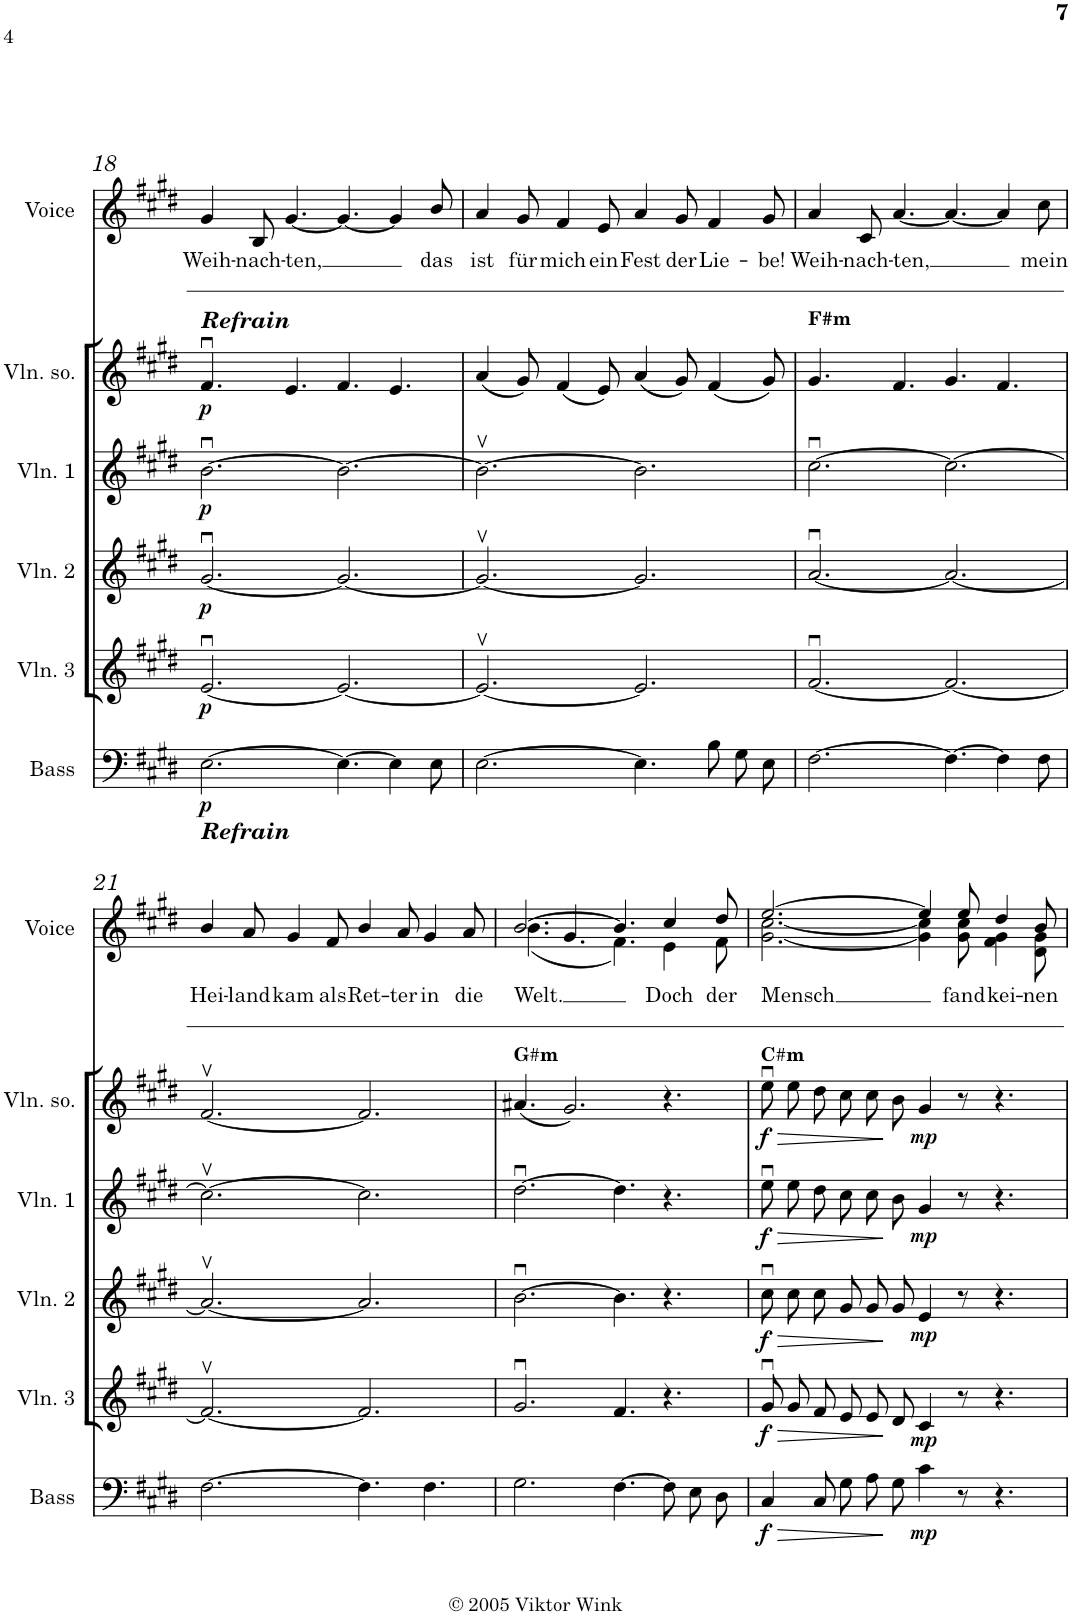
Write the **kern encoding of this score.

**kern	**dynam	**kern	**dynam	**kern	**dynam	**kern	**dynam	**kern	**dynam	**kern	**text
*part6	*part6	*part5	*part5	*part4	*part4	*part3	*part3	*part2	*part2	*part1	*part1
*staff6	*staff6	*staff5	*staff5	*staff4	*staff4	*staff3	*staff3	*staff2	*staff2	*staff1	*staff1
*I"Bass Gitarre	*	*I"Violine 3	*	*I"Violine 2	*	*I"Violine 1	*	*I"Violine solo	*	*I"Voice	*
*I'Bass	*	*I'Vln. 3	*	*I'Vln. 2	*	*I'Vln. 1	*	*I'Vln. so.	*	*I'Voice	*
!!LO:PB:g=z
*clefF4	*	*clefG2	*	*clefG2	*	*clefG2	*	*clefG2	*	*clefG2	*
*Trd7c12	*	*	*	*	*	*	*	*	*	*	*
*k[f#c#g#d#]	*	*k[f#c#g#d#]	*	*k[f#c#g#d#]	*	*k[f#c#g#d#]	*	*k[f#c#g#d#]	*	*k[f#c#g#d#]	*
*E:	*	*E:	*	*E:	*	*E:	*	*E:	*	*E:	*
*M12/8	*	*M12/8	*	*M12/8	*	*M12/8	*	*M12/8	*	*M12/8	*
=18	=18	=18	=18	=18	=18	=18	=18	=18	=18	=18	=18
!	!	!	!	!	!	!	!	!	!	!LO:TX:b:Bi:t=Refrain	!
!LO:TX:b:Bi:t=Refrain	!	!	!	!	!	!	!	!	!	!	!
!	!LO:DY:b	!	!LO:DY:b	!	!LO:DY:b	!	!LO:DY:b	!	!LO:DY:b	!	!LO:LY:b
[>2.E\	p	[<2.eu/	p	[<2.g#u/	p	[>2.bu\	p	4.f#u/	p	4g#/	Weih-
!	!	!	!	!	!	!	!	!	!	!	!LO:LY:b
.	.	.	.	.	.	.	.	.	.	8B/	-nach-
!	!	!	!	!	!	!	!	!	!	!	!LO:LY:b
.	.	.	.	.	.	.	.	4.e/	.	[<4.g#/	-ten,
4.E\_	.	2.e/_	.	2.g#/_	.	2.b\_	.	4.f#/	.	4.g#/_	.
4E\]	.	.	.	.	.	.	.	4.e/	.	4g#/]	.
!	!	!	!	!	!	!	!	!	!	!	!LO:LY:b
8E\	.	.	.	.	.	.	.	.	.	8b/	das
=19	=19	=19	=19	=19	=19	=19	=19	=19	=19	=19	=19
!	!	!	!	!	!	!	!	!	!	!	!LO:LY:b
[>2.E\	.	2.ev/_	.	2.g#v/_	.	2.bv\_	.	(4a/	.	4a/	ist
!	!	!	!	!	!	!	!	!	!	!	!LO:LY:b
.	.	.	.	.	.	.	.	8g#/)	.	8g#/	für
!	!	!	!	!	!	!	!	!	!	!	!LO:LY:b
.	.	.	.	.	.	.	.	(4f#/	.	4f#/	mich
!	!	!	!	!	!	!	!	!	!	!	!LO:LY:b
.	.	.	.	.	.	.	.	8e/)	.	8e/	ein
!	!	!	!	!	!	!	!	!	!	!	!LO:LY:b
4.E\]	.	2.e/]	.	2.g#/]	.	2.b\]	.	(4a/	.	4a/	Fest
!	!	!	!	!	!	!	!	!	!	!	!LO:LY:b
.	.	.	.	.	.	.	.	8g#/)	.	8g#/	der
!	!	!	!	!	!	!	!	!	!	!	!LO:LY:b
8B\L	.	.	.	.	.	.	.	(4f#/	.	4f#/	Lie-
8G#\	.	.	.	.	.	.	.	.	.	.	.
!	!	!	!	!	!	!	!	!	!	!	!LO:LY:b
8E\J	.	.	.	.	.	.	.	8g#/)	.	8g#/	-be!
=20	=20	=20	=20	=20	=20	=20	=20	=20	=20	=20	=20
!	!	!	!	!	!	!	!	!	!	!LO:TX:b:B:t=F#m	!
!	!	!	!	!	!	!	!	!	!	!	!LO:LY:b
[>2.F#\	.	[<2.f#u/	.	[<2.au/	.	[>2.cc#u\	.	4.g#/	.	4a/	Weih-
!	!	!	!	!	!	!	!	!	!	!	!LO:LY:b
.	.	.	.	.	.	.	.	.	.	8c#/	-nach-
!	!	!	!	!	!	!	!	!	!	!	!LO:LY:b
.	.	.	.	.	.	.	.	4.f#/	.	[<4.a/	-ten,
4.F#\_	.	2.f#/_	.	2.a/_	.	2.cc#\_	.	4.g#/	.	4.a/_	.
4F#\]	.	.	.	.	.	.	.	4.f#/	.	4a/]	.
!	!	!	!	!	!	!	!	!	!	!	!LO:LY:b
8F#\	.	.	.	.	.	.	.	.	.	8cc#\	mein
!!LO:LB:g=z
=21	=21	=21	=21	=21	=21	=21	=21	=21	=21	=21	=21
!	!	!	!	!	!	!	!	!	!	!	!LO:LY:b
[>2.F#\	.	2.f#v/_	.	2.av/_	.	2.cc#v\_	.	[<2.f#v/	.	4b/	Hei-
!	!	!	!	!	!	!	!	!	!	!	!LO:LY:b
.	.	.	.	.	.	.	.	.	.	8a/	-land
!	!	!	!	!	!	!	!	!	!	!	!LO:LY:b
.	.	.	.	.	.	.	.	.	.	4g#/	kam
!	!	!	!	!	!	!	!	!	!	!	!LO:LY:b
.	.	.	.	.	.	.	.	.	.	8f#/	als
!	!	!	!	!	!	!	!	!	!	!	!LO:LY:b
4.F#\]	.	2.f#/]	.	2.a/]	.	2.cc#\]	.	2.f#/]	.	4b/	Ret-
!	!	!	!	!	!	!	!	!	!	!	!LO:LY:b
.	.	.	.	.	.	.	.	.	.	8a/	-ter
!	!	!	!	!	!	!	!	!	!	!	!LO:LY:b
4.F#\	.	.	.	.	.	.	.	.	.	4g#/	in
!	!	!	!	!	!	!	!	!	!	!	!LO:LY:b
.	.	.	.	.	.	.	.	.	.	8a/	die
=22	=22	=22	=22	=22	=22	=22	=22	=22	=22	=22	=22
!	!	!	!	!	!	!	!	!	!	!LO:TX:b:B:t=G	!
!	!	!	!	!	!	!	!	!	!	!LO:TX:b:t=#	!
!	!	!	!	!	!	!	!	!	!	!LO:TX:b:B:t=m	!
!	!	!	!	!	!	!	!	!	!	!	!LO:LY:b
*	*	*	*	*	*	*	*	*	*	*^	*
2.G#\	.	2.g#u/	.	[>2.bu\	.	[>2.dd#u\	.	(4.a#X/	.	[>2.b/	(4.b\	Welt.
.	.	.	.	.	.	.	.	2.g#/)	.	.	4.g#/	.
[>4.F#\	.	4.f#/	.	4.b\]	.	4.dd#\]	.	.	.	4.b/]	4.f#\)	.
!	!	!	!	!	!	!	!	!	!	!	!	!LO:LY:b
8F#\L]	.	4.r	.	4.r	.	4.r	.	4.r	.	4cc#/	4e\	Doch
8E\	.	.	.	.	.	.	.	.	.	.	.	.
!	!	!	!	!	!	!	!	!	!	!	!	!LO:LY:b
8D#\J	.	.	.	.	.	.	.	.	.	8dd#/	8f#\	der
=23	=23	=23	=23	=23	=23	=23	=23	=23	=23	=23	=23	=23
!	!	!	!	!	!	!	!	!	!	!LO:TX:b:B:t=C	!	!
!	!	!	!	!	!	!	!	!	!	!LO:TX:b:t=#	!	!
!	!	!	!	!	!	!	!	!	!	!LO:TX:b:B:t=m	!	!
!	!LO:DY:b	!	!LO:DY:b	!	!LO:DY:b	!	!LO:HP:b	!	!LO:HP:b	!	!	!LO:LY:b
!	!	!	!	!	!	!	!LO:DY:n=1:b	!	!LO:DY:n=1:b	!	!	!
4C#/	f	8g#u/L	f	8cc#u\L	f	8eeu\L	> f	8eeu\L	> f	[>2.ee/	[<2.g#\ [<2.cc#\	Mensch
.	.	8g#/	.	8cc#\	.	8ee\	.	8ee\	.	.	.	.
8C#/	.	8f#/J	.	8cc#\J	.	8dd#\J	.	8dd#\J	.	.	.	.
8G#\L	.	8e/L	.	8g#/L	.	8cc#\L	.	8cc#\L	.	.	.	.
8A\	.	8e/	.	8g#/	.	8cc#\	.	8cc#\	.	.	.	.
8G#\J	.	8d#/J	.	8g#/J	.	8b\J	]	8b\J	]	.	.	.
!	!LO:DY:b	!	!LO:DY:b	!	!LO:DY:b	!	!LO:DY:n=2:b	!	!LO:DY:n=2:b	!	!	!
4c#\	mp	4c#/	mp	4e/	mp	4g#/	mp	4g#/	mp	4ee/]	4g#\] 4cc#\]	.
!	!	!	!	!	!	!	!	!	!	!	!	!LO:LY:b
8r	.	8r	.	8r	.	8r	.	8r	.	8ee/	8g#\ 8cc#\	fand
!	!	!	!	!	!	!	!	!	!	!	!	!LO:LY:b
4.r	.	4.r	.	4.r	.	4.r	.	4.r	.	4dd#/	4f#\ 4g#\	kei-
!	!	!	!	!	!	!	!	!	!	!	!	!LO:LY:b
.	.	.	.	.	.	.	.	.	.	8b/	8d#\ 8g#\	-nen
*	*	*	*	*	*	*	*	*	*	*v	*v	*
=	=	=	=	=	=	=	=	=	=	=	=
*-	*-	*-	*-	*-	*-	*-	*-	*-	*-	*-	*-
